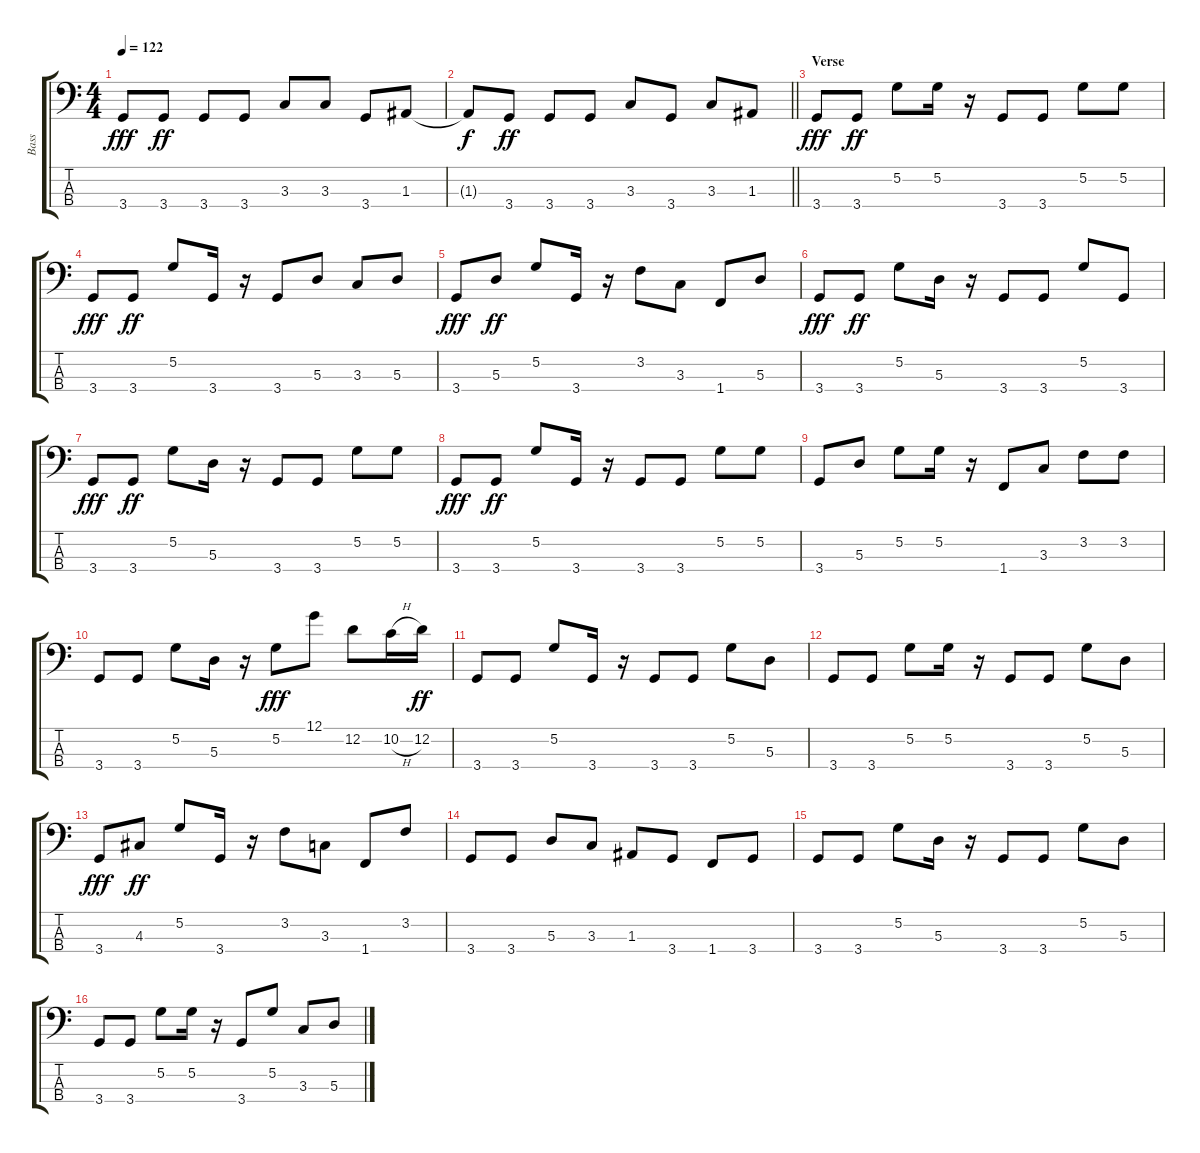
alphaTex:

\track ("Bass" "Bass") {instrument electricbasspick}
\staff {score tabs}
\tuning (G2 D2 A1 E1) {hide}
\ts (4 4)
\tempo 122
\clef f4
\ks c
3.4.8{dy fff} 3.4.8{dy ff} 3.4.8 3.4.8 3.3.8 3.3.8 3.4.8 1.3.8 |
\barLineRight lightlight
1.3{t}.8{dy f} 3.4.8{dy ff} 3.4.8 3.4.8 3.3.8 3.4.8 3.3.8 1.3.8 |
\section ("" "Verse")
3.4.8{dy fff} 3.4.8{dy ff} 5.2.8 5.2.16 r.16 3.4.8 3.4.8 5.2.8 5.2.8 |
3.4.8{dy fff} 3.4.8{dy ff} 5.2.8 3.4.16 r.16 3.4.8 5.3.8 3.3.8 5.3.8 |
3.4.8{dy fff} 5.3.8{dy ff} 5.2.8 3.4.16 r.16 3.2.8 3.3.8 1.4.8 5.3.8 |
3.4.8{dy fff} 3.4.8{dy ff} 5.2.8 5.3.16 r.16 3.4.8 3.4.8 5.2.8 3.4.8 |
3.4.8{dy fff} 3.4.8{dy ff} 5.2.8 5.3.16 r.16 3.4.8 3.4.8 5.2.8 5.2.8 |
3.4.8{dy fff} 3.4.8{dy ff} 5.2.8 3.4.16 r.16 3.4.8 3.4.8 5.2.8 5.2.8 |
3.4.8 5.3.8 5.2.8 5.2.16 r.16 1.4.8 3.3.8 3.2.8 3.2.8 |
3.4.8 3.4.8 5.2.8 5.3.16 r.16 5.2.8{dy fff} 12.1.8 12.2.8 10.2{h}.16 12.2.16{dy ff} |
3.4.8 3.4.8 5.2.8 3.4.16 r.16 3.4.8 3.4.8 5.2.8 5.3.8 |
3.4.8 3.4.8 5.2.8 5.2.16 r.16 3.4.8 3.4.8 5.2.8 5.3.8 |
3.4.8{dy fff} 4.3.8{dy ff} 5.2.8 3.4.16 r.16 3.2.8 3.3.8 1.4.8 3.2.8 |
3.4.8 3.4.8 5.3.8 3.3.8 1.3.8 3.4.8 1.4.8 3.4.8 |
3.4.8 3.4.8 5.2.8 5.3.16 r.16 3.4.8 3.4.8 5.2.8 5.3.8 |
3.4.8 3.4.8 5.2.8 5.2.16 r.16 3.4.8 5.2.8 3.3.8 5.3.8
